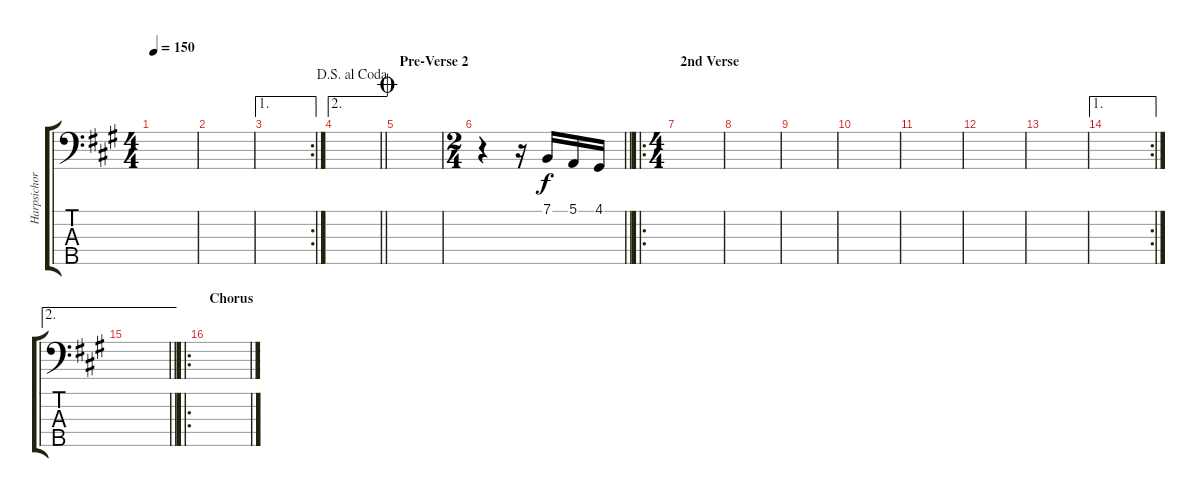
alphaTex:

\track ("Harpsichord Bass" "Harpsichor") {instrument harpsichord}
\staff {score tabs}
\tuning (E2 C2 G1 E1 C1) {hide}
\ts (4 4)
\tempo 150
\clef f4
\ks f#minor
|
|
\ae 1
\rc 2
|
\ae 2
\jump dalsegnoalcoda
\barLineRight lightlight
|
\section ("" "Pre-Verse 2")
\jump coda
|
\ts (2 4)
\barLineRight lightlight
r.4 r.16 7.1.16 5.1.16 4.1.16 |
\ro
\ts (4 4)
\section ("" "2nd Verse")
|
|
|
|
|
|
|
\ae 1
\rc 2
|
\ae 2
\barLineRight lightlight
|
\ro
\section ("" "Chorus")
